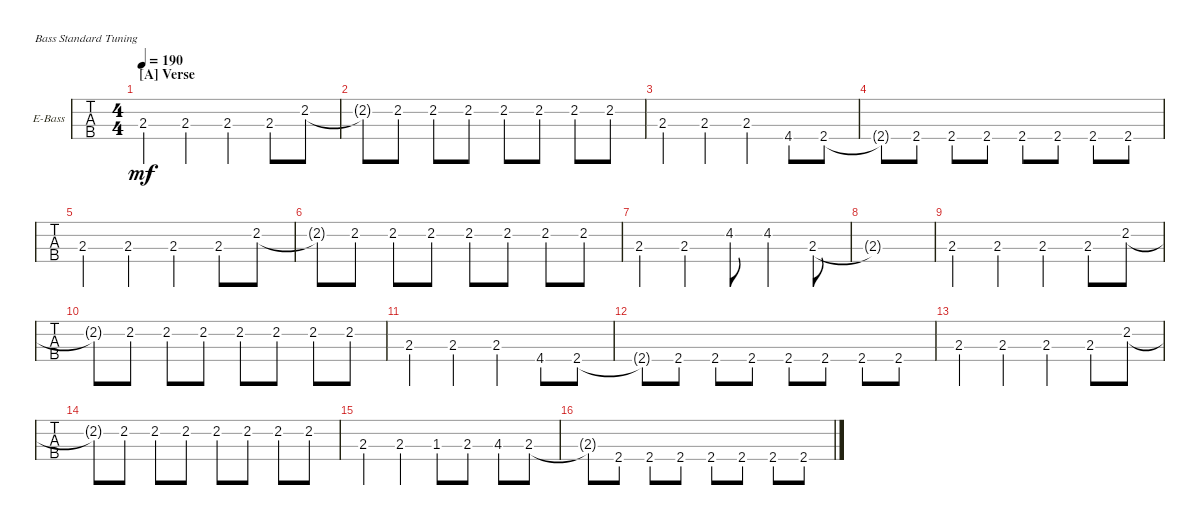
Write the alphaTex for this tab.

\defaultSystemsLayout 4
\bracketExtendMode groupsimilarinstruments
\firstSystemTrackNameOrientation horizontal
\otherSystemsTrackNameOrientation horizontal
\track ("Akshay" "E-Bass") {instrument electricbassfinger}
\staff {tabs}
\tuning (G2 D2 A1 E1)
\ts (4 4)
\section ("A" "Verse")
\tempo 190
\clef f4
\ks c
2.3.4{dy mf} 2.3.4 2.3.4 2.3.8 2.2.8 |
2.2{t}.8 2.2.8 2.2.8 2.2.8 2.2.8 2.2.8 2.2.8 2.2.8 |
2.3.4 2.3.4 2.3.4 4.4.8 2.4.8 |
2.4{t}.8 2.4.8 2.4.8 2.4.8 2.4.8 2.4.8 2.4.8 2.4.8 |
2.3.4 2.3.4 2.3.4 2.3.8 2.2.8 |
2.2{t}.8 2.2.8 2.2.8 2.2.8 2.2.8 2.2.8 2.2.8 2.2.8 |
2.3.4 2.3.4 4.2.8 4.2.4 2.3.8 |
2.3{t}.1 |
2.3.4 2.3.4 2.3.4 2.3.8 2.2.8 |
2.2{t}.8 2.2.8 2.2.8 2.2.8 2.2.8 2.2.8 2.2.8 2.2.8 |
2.3.4 2.3.4 2.3.4 4.4.8 2.4.8 |
2.4{t}.8 2.4.8 2.4.8 2.4.8 2.4.8 2.4.8 2.4.8 2.4.8 |
2.3.4 2.3.4 2.3.4 2.3.8 2.2.8 |
2.2{t}.8 2.2.8 2.2.8 2.2.8 2.2.8 2.2.8 2.2.8 2.2.8 |
2.3.4 2.3.4 1.3.8 2.3.8 4.3.8 2.3.8 |
2.3{t}.8 2.4.8 2.4.8 2.4.8 2.4.8 2.4.8 2.4.8 2.4.8
